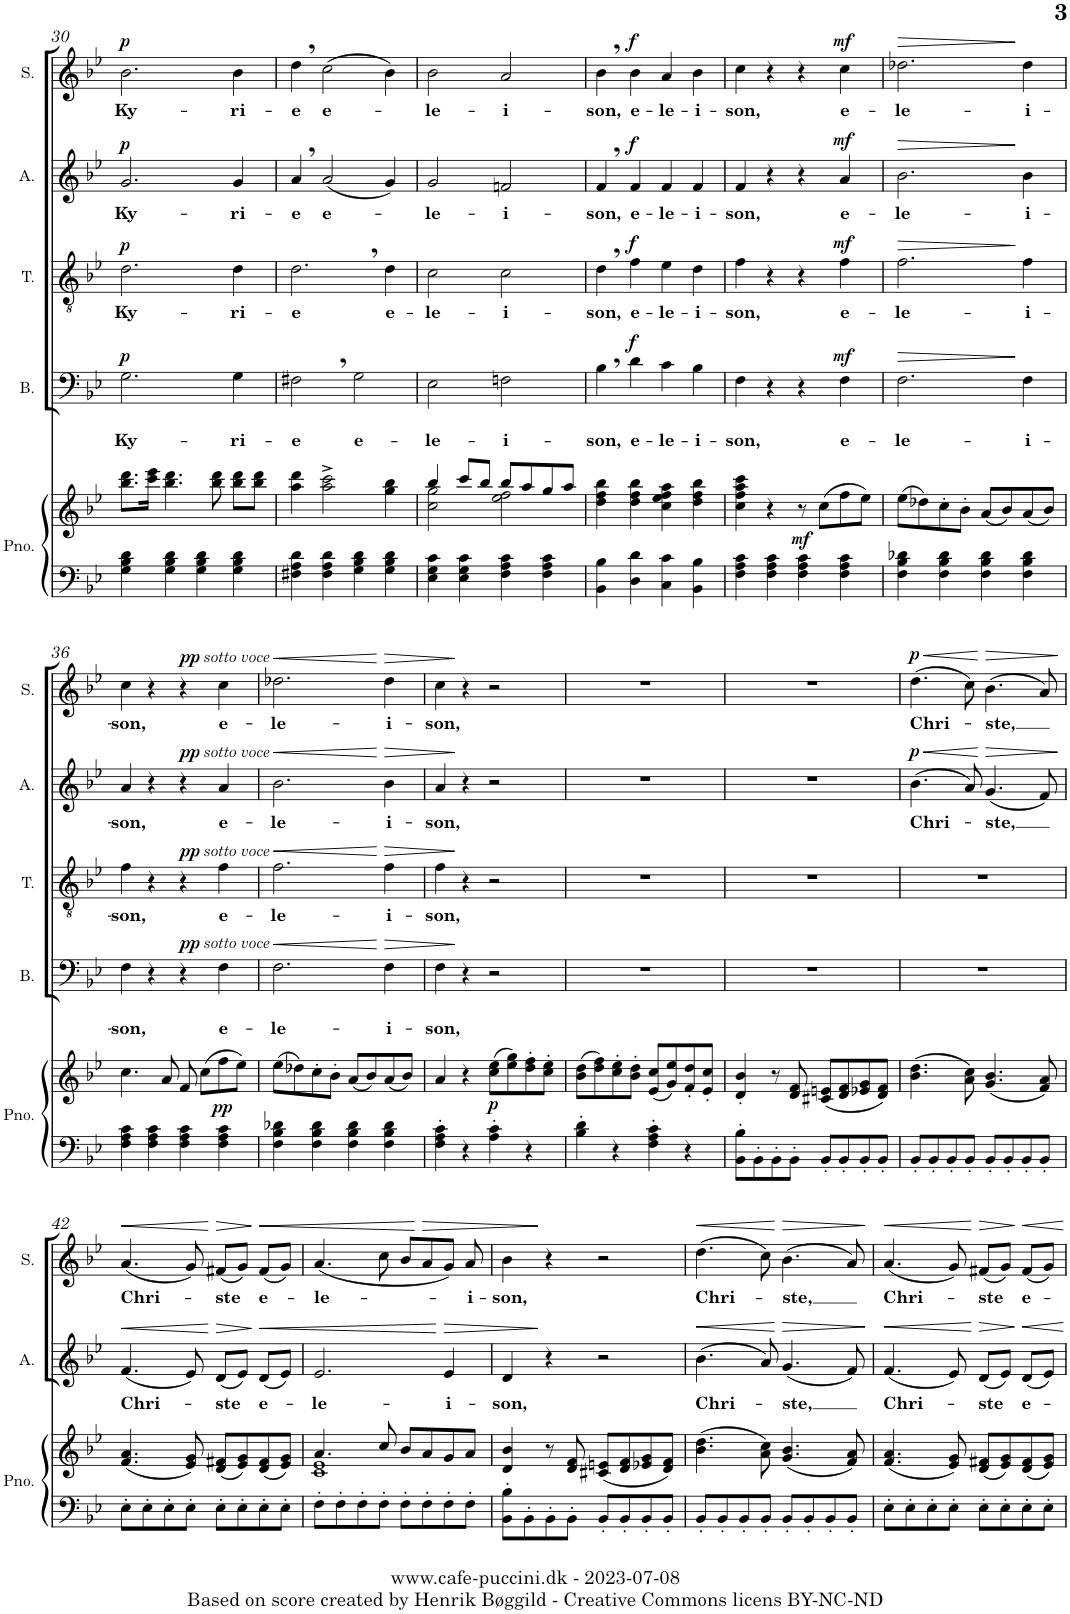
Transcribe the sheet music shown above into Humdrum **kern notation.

**kern	**kern	**dynam	**kern	**text	**text	**dynam	**kern	**text	**dynam	**kern	**text	**dynam	**kern	**text	**dynam
*part5	*part5	*part5	*part4	*part4	*part4	*part4	*part3	*part3	*part3	*part2	*part2	*part2	*part1	*part1	*part1
*staff6	*staff5	*staff5/6	*staff4	*staff4	*staff4	*staff4	*staff3	*staff3	*staff3	*staff2	*staff2	*staff2	*staff1	*staff1	*staff1
*I"Piano	*	*	*I"Bass	*	*	*	*I"Tenor	*	*	*I"Alto	*	*	*I"Soprano	*	*
*I'Pno.	*	*	*I'B.	*	*	*	*I'T.	*	*	*I'A.	*	*	*I'S.	*	*
!!LO:PB:g=z
*clefF4	*clefG2	*	*clefF4	*	*	*	*clefGv2	*	*	*clefG2	*	*	*clefG2	*	*
*k[b-e-]	*k[b-e-]	*	*k[b-e-]	*	*	*	*k[b-e-]	*	*	*k[b-e-]	*	*	*k[b-e-]	*	*
*B-:	*B-:	*	*B-:	*	*	*	*B-:	*	*	*B-:	*	*	*B-:	*	*
*M4/4	*M4/4	*	*M4/4	*	*	*	*M4/4	*	*	*M4/4	*	*	*M4/4	*	*
=30	=30	=30	=30	=30	=30	=30	=30	=30	=30	=30	=30	=30	=30	=30	=30
!	!	!	!	!	!LO:LY:b	!LO:DY:a	!	!LO:LY:b	!LO:DY:a	!	!LO:LY:b	!LO:DY:a	!	!LO:LY:b	!LO:DY:a
4G\ 4B-\ 4d\	8.bb-\ 8.ddd\L	.	2.G\	.	Ky-	p	2.d\	Ky-	p	2.g/	Ky-	p	2.b-\	Ky-	p
.	16ccc\ 16eee-\Jk	.	.	.	.	.	.	.	.	.	.	.	.	.	.
4G\ 4B-\ 4d\	4.bb-\ 4.ddd\	.	.	.	.	.	.	.	.	.	.	.	.	.	.
4G\ 4B-\ 4d\	.	.	.	.	.	.	.	.	.	.	.	.	.	.	.
.	8bb-\ 8ddd\	.	.	.	.	.	.	.	.	.	.	.	.	.	.
!	!	!	!	!	!LO:LY:b	!	!	!LO:LY:b	!	!	!LO:LY:b	!	!	!LO:LY:b	!
4G\ 4B-\ 4d\	8bb-\ 8ddd\L	.	4G\	.	-ri-	.	4d\	-ri-	.	4g/	-ri-	.	4b-\	-ri-	.
.	8bb-\ 8ddd\J	.	.	.	.	.	.	.	.	.	.	.	.	.	.
=31	=31	=31	=31	=31	=31	=31	=31	=31	=31	=31	=31	=31	=31	=31	=31
!	!	!	!	!	!LO:LY:b	!	!	!LO:LY:b	!	!	!LO:LY:b	!	!	!LO:LY:b	!
4F#X\ 4A\ 4d\	4aa\ 4ddd\	.	2F#X,\	.	-e	.	2.d,\	-e	.	4a,/	-e	.	4dd,\	-e	.
!	!	!	!	!	!	!	!	!	!	!	!LO:LY:b	!	!	!LO:LY:b	!
4F#\ 4A\ 4d\	2aa\^ 2ccc\^	.	.	.	.	.	.	.	.	(<2a/	e-	.	(>2cc\	e-	.
!	!	!	!	!	!LO:LY:b	!	!	!	!	!	!	!	!	!	!
4G\ 4B-\ 4d\	.	.	2G\	.	e-	.	.	.	.	.	.	.	.	.	.
!	!	!	!	!	!	!	!	!LO:LY:b	!	!	!	!	!	!	!
4G\ 4B-\ 4d\	4gg\ 4bb-\	.	.	.	.	.	4d\	e-	.	4g/)	.	.	4b-\)	.	.
=32	=32	=32	=32	=32	=32	=32	=32	=32	=32	=32	=32	=32	=32	=32	=32
*	*^	*	*	*	*	*	*	*	*	*	*	*	*	*	*
!	!	!	!	!	!	!LO:LY:b	!	!	!LO:LY:b	!	!	!LO:LY:b	!	!	!LO:LY:b	!
4E-\ 4G\ 4c\	4bb-/	2cc\ 2gg\	.	2E-\	.	-le-	.	2c\	-le-	.	2g/	-le-	.	2b-\	-le-	.
4E-\ 4G\ 4c\	8ccc/L	.	.	.	.	.	.	.	.	.	.	.	.	.	.	.
.	8bb-/J	.	.	.	.	.	.	.	.	.	.	.	.	.	.	.
!	!	!	!	!	!	!LO:LY:b	!	!	!LO:LY:b	!	!	!LO:LY:b	!	!	!LO:LY:b	!
4F\ 4A\ 4c\	8bb-/L	2ee-\ 2ff\	.	2Fn\	.	-i-	.	2c\	-i-	.	2fn/	-i-	.	2a/	-i-	.
.	8aa/	.	.	.	.	.	.	.	.	.	.	.	.	.	.	.
4F\ 4A\ 4c\	8gg/	.	.	.	.	.	.	.	.	.	.	.	.	.	.	.
.	8aa/J	.	.	.	.	.	.	.	.	.	.	.	.	.	.	.
*	*v	*v	*	*	*	*	*	*	*	*	*	*	*	*	*	*
=33	=33	=33	=33	=33	=33	=33	=33	=33	=33	=33	=33	=33	=33	=33	=33
!	!	!	!	!	!LO:LY:b	!	!	!LO:LY:b	!	!	!LO:LY:b	!	!	!LO:LY:b	!
4BB-\ 4B-\	4dd\ 4ff\ 4bb-\	.	4B-,\	.	-son,	.	4d,\	-son,	.	4f,/	-son,	.	4b-,\	-son,	.
!	!	!	!	!	!LO:LY:b	!LO:DY:a	!	!LO:LY:b	!LO:DY:a	!	!LO:LY:b	!LO:DY:a	!	!LO:LY:b	!LO:DY:a
4D\ 4d\	4dd\ 4ff\ 4bb-\	.	4d\	.	e-	f	4f\	e-	f	4f/	e-	f	4b-\	e-	f
!	!	!	!	!	!LO:LY:b	!	!	!LO:LY:b	!	!	!LO:LY:b	!	!	!LO:LY:b	!
4C\ 4c\	4cc\ 4ee-\ 4ff\ 4aa\	.	4c\	.	-le-	.	4e-\	-le-	.	4f/	-le-	.	4a/	-le-	.
!	!	!	!	!	!LO:LY:b	!	!	!LO:LY:b	!	!	!LO:LY:b	!	!	!LO:LY:b	!
4BB-\ 4B-\	4dd\ 4ff\ 4bb-\	.	4B-\	.	-i-	.	4d\	-i-	.	4f/	-i-	.	4b-\	-i-	.
=34	=34	=34	=34	=34	=34	=34	=34	=34	=34	=34	=34	=34	=34	=34	=34
!	!	!	!	!	!LO:LY:b	!	!	!LO:LY:b	!	!	!LO:LY:b	!	!	!LO:LY:b	!
4F\ 4A\ 4c\	4cc\ 4ff\ 4aa\ 4ccc\	.	4F\	.	-son,	.	4f\	-son,	.	4f/	-son,	.	4cc\	-son,	.
4F\ 4A\ 4c\	4r	.	4r	.	.	.	4r	.	.	4r	.	.	4r	.	.
!	!	!LO:DY:b	!	!	!	!	!	!	!	!	!	!	!	!	!
4F\ 4A\ 4c\	8r	mf	4r	.	.	.	4r	.	.	4r	.	.	4r	.	.
.	(>8cc\L	.	.	.	.	.	.	.	.	.	.	.	.	.	.
!	!	!	!	!	!LO:LY:b	!LO:DY:a	!	!LO:LY:b	!LO:DY:a	!	!LO:LY:b	!LO:DY:a	!	!LO:LY:b	!LO:DY:a
4F\ 4A\ 4c\	8ff\	.	4F\	.	e-	mf	4f\	e-	mf	4a/	e-	mf	4cc\	e-	mf
.	8ee-\J)	.	.	.	.	.	.	.	.	.	.	.	.	.	.
=35	=35	=35	=35	=35	=35	=35	=35	=35	=35	=35	=35	=35	=35	=35	=35
!	!	!	!	!	!LO:LY:b	!LO:HP:b	!	!LO:LY:b	!LO:HP:b	!	!LO:LY:b	!LO:HP:b	!	!LO:LY:b	!LO:HP:b
4F\ 4B-\ 4d-X\	(>8ee-\L	.	2.F\	.	-le-	>	2.f\	-le-	>	2.b-\	-le-	>	2.dd-X\	-le-	>
.	8dd-X\)	.	.	.	.	.	.	.	.	.	.	.	.	.	.
4F\ 4B-\ 4d-\	8cc'\	.	.	.	.	.	.	.	.	.	.	.	.	.	.
.	8b-'\J	.	.	.	.	.	.	.	.	.	.	.	.	.	.
4F\ 4B-\ 4d-\	(<8a/L	.	.	.	.	.	.	.	.	.	.	.	.	.	.
.	8b-/)	.	.	.	.	.	.	.	.	.	.	.	.	.	.
!	!	!	!	!	!LO:LY:b	!	!	!LO:LY:b	!	!	!LO:LY:b	!	!	!LO:LY:b	!
4F\ 4B-\ 4d-\	(<8a/	.	4F\	.	-i-	]	4f\	-i-	]	4b-\	-i-	]	4dd-\	-i-	]
.	8b-/J)	.	.	.	.	.	.	.	.	.	.	.	.	.	.
!!LO:LB:g=z
=36	=36	=36	=36	=36	=36	=36	=36	=36	=36	=36	=36	=36	=36	=36	=36
!	!	!	!	!	!LO:LY:b	!	!	!LO:LY:b	!	!	!LO:LY:b	!	!	!LO:LY:b	!
4F\ 4A\ 4c\	4.cc\	.	4F\	.	-son,	.	4f\	-son,	.	4a/	-son,	.	4cc\	-son,	.
4F\ 4A\ 4c\	.	.	4r	.	.	.	4r	.	.	4r	.	.	4r	.	.
.	8a/	.	.	.	.	.	.	.	.	.	.	.	.	.	.
4F\ 4A\ 4c\	8f/	.	4r	.	.	.	4r	.	.	4r	.	.	4r	.	.
.	(>8cc\L	.	.	.	.	.	.	.	.	.	.	.	.	.	.
!	!	!LO:DY:b	!	!	!LO:LY:b	!LO:DY:a	!	!LO:LY:b	!	!	!LO:LY:b	!	!	!LO:LY:b	!
!	!	!	!	!	!	!LO:DY:n=1:a	!	!	!LO:DY:a	!	!	!	!	!	!
!	!	!	!	!	!	!	!	!	!LO:DY:n=1:a	!	!	!LO:DY:a	!	!	!
!	!	!	!	!	!	!	!	!	!	!	!	!LO:DY:n=1:a	!	!	!LO:DY:a
!	!	!	!	!	!	!	!	!	!	!	!	!	!	!	!LO:DY:n=1:a
4F\ 4A\ 4c\	8ff\	pp	4F\	.	e-	pp other-dynamics	4f\	e-	pp other-dynamics	4a/	e-	pp other-dynamics	4cc\	e-	pp other-dynamics
.	8ee-\J)	.	.	.	.	.	.	.	.	.	.	.	.	.	.
=37	=37	=37	=37	=37	=37	=37	=37	=37	=37	=37	=37	=37	=37	=37	=37
!	!	!	!	!	!LO:LY:b	!LO:HP:b	!	!LO:LY:b	!LO:HP:b	!	!LO:LY:b	!LO:HP:b	!	!LO:LY:b	!LO:HP:b
4F\ 4B-\ 4d-X\	(>8ee-\L	.	2.F\	.	-le-	<	2.f\	-le-	<	2.b-\	-le-	<	2.dd-X\	-le-	<
.	8dd-X\)	.	.	.	.	.	.	.	.	.	.	.	.	.	.
4F\ 4B-\ 4d-\	8cc'\	.	.	.	.	.	.	.	.	.	.	.	.	.	.
.	8b-'\J	.	.	.	.	.	.	.	.	.	.	.	.	.	.
4F\ 4B-\ 4d-\	(<8a/L	.	.	.	.	.	.	.	.	.	.	.	.	.	.
.	8b-/)	.	.	.	.	.	.	.	.	.	.	.	.	.	.
!	!	!	!	!	!LO:LY:b	!LO:HP:n=1:b	!	!LO:LY:b	!LO:HP:n=1:b	!	!LO:LY:b	!LO:HP:n=1:b	!	!LO:LY:b	!LO:HP:n=1:b
4F\ 4B-\ 4d-\	(<8a/	.	4F\	.	-i-	[ >	4f\	-i-	[ >	4b-\	-i-	[ >	4dd-\	-i-	[ >
.	8b-/J)	.	.	.	.	.	.	.	.	.	.	.	.	.	.
=38	=38	=38	=38	=38	=38	=38	=38	=38	=38	=38	=38	=38	=38	=38	=38
!	!	!	!	!	!LO:LY:b	!	!	!LO:LY:b	!	!	!LO:LY:b	!	!	!LO:LY:b	!
4F\' 4A\' 4c\'	4a/	.	4F\	.	-son,	.	4f\	-son,	.	4a/	-son,	.	4cc\	-son,	.
4r	4r	.	4r	.	.	]	4r	.	]	4r	.	]	4r	.	]
!	!	!LO:DY:b	!	!	!	!	!	!	!	!	!	!	!	!	!
4A\' 4c\'	(>8cc\ 8ee-\L	p	2r	.	.	.	2r	.	.	2r	.	.	2r	.	.
.	8ee-\ 8gg\)	.	.	.	.	.	.	.	.	.	.	.	.	.	.
4r	8dd\' 8ff\'	.	.	.	.	.	.	.	.	.	.	.	.	.	.
.	8cc\' 8ee-\'J	.	.	.	.	.	.	.	.	.	.	.	.	.	.
=39	=39	=39	=39	=39	=39	=39	=39	=39	=39	=39	=39	=39	=39	=39	=39
4B-\' 4d\'	(>8b-\ 8dd\L	.	1r	.	.	.	1r	.	.	1r	.	.	1r	.	.
.	8dd\ 8ff\)	.	.	.	.	.	.	.	.	.	.	.	.	.	.
4r	8cc\' 8ee-\'	.	.	.	.	.	.	.	.	.	.	.	.	.	.
.	8b-\' 8dd\'J	.	.	.	.	.	.	.	.	.	.	.	.	.	.
4F\' 4A\' 4c\'	(<8e-/ 8cc/L	.	.	.	.	.	.	.	.	.	.	.	.	.	.
.	8g/ 8ee-/)	.	.	.	.	.	.	.	.	.	.	.	.	.	.
4r	8f/' 8dd/'	.	.	.	.	.	.	.	.	.	.	.	.	.	.
.	8e-/' 8cc/'J	.	.	.	.	.	.	.	.	.	.	.	.	.	.
=40	=40	=40	=40	=40	=40	=40	=40	=40	=40	=40	=40	=40	=40	=40	=40
8BB-\' 8B-\'L	4d/' 4b-/'	.	1r	.	.	.	1r	.	.	1r	.	.	1r	.	.
8BB-'\	.	.	.	.	.	.	.	.	.	.	.	.	.	.	.
8BB-'\	8r	.	.	.	.	.	.	.	.	.	.	.	.	.	.
8BB-'\J	8d/ 8f/	.	.	.	.	.	.	.	.	.	.	.	.	.	.
8BB-'/L	(<8c#X/ 8en/L	.	.	.	.	.	.	.	.	.	.	.	.	.	.
8BB-'/	8d/ 8f/	.	.	.	.	.	.	.	.	.	.	.	.	.	.
8BB-'/	8e-X/ 8g/	.	.	.	.	.	.	.	.	.	.	.	.	.	.
8BB-'/J	8d/ 8f/J)	.	.	.	.	.	.	.	.	.	.	.	.	.	.
=41	=41	=41	=41	=41	=41	=41	=41	=41	=41	=41	=41	=41	=41	=41	=41
!	!	!	!	!	!	!	!	!	!	!	!LO:LY:b	!LO:HP:b	!	!LO:LY:b	!LO:HP:b
!	!	!	!	!	!	!	!	!	!	!	!	!LO:DY:n=1:a	!	!	!LO:DY:n=1:a
8BB-'/L	(>4.b-\ 4.dd\	.	1r	.	.	.	1r	.	.	(>4.b-\	Chri-	< p	(>4.dd\	Chri-	< p
8BB-'/	.	.	.	.	.	.	.	.	.	.	.	.	.	.	.
8BB-'/	.	.	.	.	.	.	.	.	.	.	.	.	.	.	.
8BB-'/J	8a\ 8cc\)	.	.	.	.	.	.	.	.	8a/)	.	.	8cc\)	.	.
!	!	!	!	!	!	!	!	!	!	!	!LO:LY:b	!LO:HP:n=1:b	!	!LO:LY:b	!LO:HP:n=1:b
8BB-'/L	(<4.g/ 4.b-/	.	.	.	.	.	.	.	.	(<4.g/	-ste,	[ >	(>4.b-\	-ste,	[ >
8BB-'/	.	.	.	.	.	.	.	.	.	.	.	.	.	.	.
8BB-'/	.	.	.	.	.	.	.	.	.	.	.	.	.	.	.
8BB-'/J	8f/ 8a/)	.	.	.	.	.	.	.	.	8f/)	.	.	8a/)	.	.
.	.	.	.	.	.	.	.	.	.	.	.	]	.	.	]
!!LO:LB:g=z
=42	=42	=42	=42	=42	=42	=42	=42	=42	=42	=42	=42	=42	=42	=42	=42
!	!	!	!	!	!	!	!	!	!	!	!LO:LY:b	!LO:HP:b	!	!LO:LY:b	!LO:HP:b
8E-'\L	(<4.f/ 4.a/	.	1r	.	.	.	1r	.	.	(<4.f/	Chri-	<	(<4.a/	Chri-	<
8E-'\	.	.	.	.	.	.	.	.	.	.	.	.	.	.	.
8E-'\	.	.	.	.	.	.	.	.	.	.	.	.	.	.	.
8E-'\J	8e-/ 8g/)	.	.	.	.	.	.	.	.	8e-/)	.	.	8g/)	.	.
!	!	!	!	!	!	!	!	!	!	!	!LO:LY:b	!LO:HP:n=1:b	!	!LO:LY:b	!LO:HP:n=1:b
8E-'\L	(<8d/ 8f#X/L	.	.	.	.	.	.	.	.	(<8d/L	-ste	[ >	(<8f#X/L	-ste	[ >
8E-'\	8e-/ 8g/)	.	.	.	.	.	.	.	.	8e-/J)	.	.	8g/J)	.	.
!	!	!	!	!	!	!	!	!	!	!	!LO:LY:b	!LO:HP:n=1:b	!	!LO:LY:b	!LO:HP:n=1:b
8E-'\	(<8d/ 8f#/	.	.	.	.	.	.	.	.	(<8d/L	e-	] <	(<8f#/L	e-	] <
8E-'\J	8e-/ 8g/J)	.	.	.	.	.	.	.	.	8e-/J)	.	.	8g/J)	.	.
=43	=43	=43	=43	=43	=43	=43	=43	=43	=43	=43	=43	=43	=43	=43	=43
*	*^	*	*	*	*	*	*	*	*	*	*	*	*	*	*
!	!	!	!	!	!	!	!	!	!	!	!	!LO:LY:b	!	!	!LO:LY:b	!
8F'\L	4.a/	1c 1e-	.	1r	.	.	.	1r	.	.	2.e-/	-le-	.	(<4.a/	-le-	.
8F'\	.	.	.	.	.	.	.	.	.	.	.	.	.	.	.	.
8F'\	.	.	.	.	.	.	.	.	.	.	.	.	.	.	.	.
8F'\J	8cc/	.	.	.	.	.	.	.	.	.	.	.	.	8cc\	.	.
8F'\L	8b-/L	.	.	.	.	.	.	.	.	.	.	.	.	8b-/L	.	.
!	!	!	!	!	!	!	!	!	!	!	!	!	!	!	!	!LO:HP:n=1:b
8F'\	8a/	.	.	.	.	.	.	.	.	.	.	.	.	8a/	.	[ >
!	!	!	!	!	!	!	!	!	!	!	!	!LO:LY:b	!LO:HP:n=1:b	!	!	!
8F'\	8g/	.	.	.	.	.	.	.	.	.	4e-/	-i-	[ >	8g/J)	.	.
!	!	!	!	!	!	!	!	!	!	!	!	!	!	!	!LO:LY:b	!
8F'\J	8a/J	.	.	.	.	.	.	.	.	.	.	.	.	8a/	-i-	.
*	*v	*v	*	*	*	*	*	*	*	*	*	*	*	*	*	*
=44	=44	=44	=44	=44	=44	=44	=44	=44	=44	=44	=44	=44	=44	=44	=44
!	!	!	!	!	!	!	!	!	!	!	!LO:LY:b	!	!	!LO:LY:b	!
8BB-\' 8B-\'L	4d/ 4b-/	.	1r	.	.	.	1r	.	.	4d/	-son,	.	4b-\	-son,	.
8BB-'\	.	.	.	.	.	.	.	.	.	.	.	.	.	.	.
8BB-'\	8r	.	.	.	.	.	.	.	.	4r	.	]	4r	.	]
8BB-'\J	8d/ 8f/	.	.	.	.	.	.	.	.	.	.	.	.	.	.
8BB-'/L	(<8c#X/ 8en/L	.	.	.	.	.	.	.	.	2r	.	.	2r	.	.
8BB-'/	8d/ 8f/	.	.	.	.	.	.	.	.	.	.	.	.	.	.
8BB-'/	8e-X/ 8g/	.	.	.	.	.	.	.	.	.	.	.	.	.	.
8BB-'/J	8d/ 8f/J)	.	.	.	.	.	.	.	.	.	.	.	.	.	.
=45	=45	=45	=45	=45	=45	=45	=45	=45	=45	=45	=45	=45	=45	=45	=45
!	!	!	!	!	!	!	!	!	!	!	!LO:LY:b	!LO:HP:b	!	!LO:LY:b	!LO:HP:b
8BB-'/L	(>4.b-\ 4.dd\	.	1r	.	.	.	1r	.	.	(>4.b-\	Chri-	<	(>4.dd\	Chri-	<
8BB-'/	.	.	.	.	.	.	.	.	.	.	.	.	.	.	.
8BB-'/	.	.	.	.	.	.	.	.	.	.	.	.	.	.	.
8BB-'/J	8a\ 8cc\)	.	.	.	.	.	.	.	.	8a/)	.	.	8cc\)	.	.
!	!	!	!	!	!	!	!	!	!	!	!LO:LY:b	!LO:HP:n=1:b	!	!LO:LY:b	!LO:HP:n=1:b
8BB-'/L	(<4.g/ 4.b-/	.	.	.	.	.	.	.	.	(<4.g/	-ste,	[ >	(>4.b-\	-ste,	[ >
8BB-'/	.	.	.	.	.	.	.	.	.	.	.	.	.	.	.
8BB-'/	.	.	.	.	.	.	.	.	.	.	.	.	.	.	.
8BB-'/J	8f/ 8a/)	.	.	.	.	.	.	.	.	8f/)	.	.	8a/)	.	.
.	.	.	.	.	.	.	.	.	.	.	.	]	.	.	]
=46	=46	=46	=46	=46	=46	=46	=46	=46	=46	=46	=46	=46	=46	=46	=46
!	!	!	!	!	!	!	!	!	!	!	!LO:LY:b	!LO:HP:b	!	!LO:LY:b	!LO:HP:b
8E-'\L	(<4.f/ 4.a/	.	1r	.	.	.	1r	.	.	(<4.f/	Chri-	<	(<4.a/	Chri-	<
8E-'\	.	.	.	.	.	.	.	.	.	.	.	.	.	.	.
8E-'\	.	.	.	.	.	.	.	.	.	.	.	.	.	.	.
8E-'\J	8e-/ 8g/)	.	.	.	.	.	.	.	.	8e-/)	.	.	8g/)	.	.
!	!	!	!	!	!	!	!	!	!	!	!LO:LY:b	!LO:HP:n=1:b	!	!LO:LY:b	!LO:HP:n=1:b
8E-'\L	(<8d/ 8f#X/L	.	.	.	.	.	.	.	.	(<8d/L	-ste	[ >	(<8f#X/L	-ste	[ >
8E-'\	8e-/ 8g/)	.	.	.	.	.	.	.	.	8e-/J)	.	.	8g/J)	.	.
!	!	!	!	!	!	!	!	!	!	!	!LO:LY:b	!	!	!LO:LY:b	!
8E-'\	(<8d/ 8f#/	.	.	.	.	.	.	.	.	(<8d/L	e-	]	(<8f#/L	e-	]
8E-'\J	8e-/ 8g/J)	.	.	.	.	.	.	.	.	8e-/J)	.	.	8g/J)	.	.
=	=	=	=	=	=	=	=	=	=	=	=	=	=	=	=
*-	*-	*-	*-	*-	*-	*-	*-	*-	*-	*-	*-	*-	*-	*-	*-
